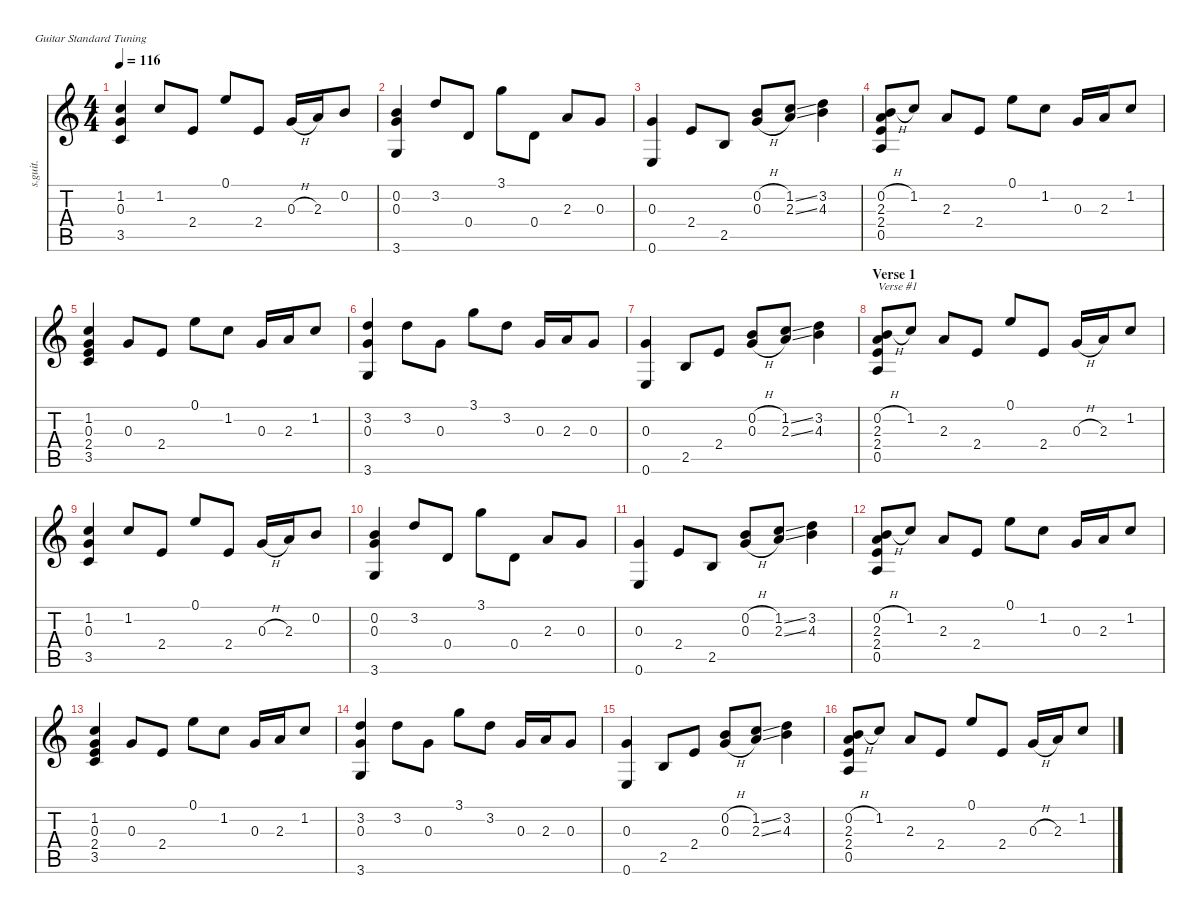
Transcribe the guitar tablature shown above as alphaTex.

\defaultSystemsLayout 4
\hideDynamics
\bracketExtendMode nobrackets
\track ("Gtr. 1" "s.guit.") {instrument acousticguitarsteel}
\staff {score tabs}
\tuning (E4 B3 G3 D3 A2 E2)
\ts (4 4)
\tempo 116
\clef g2
\ks c
(1.2 0.3 3.5).4{dy f beam Up} 1.2.8{beam Up} 2.4.8{beam Up} 0.1.8{beam Up} 2.4.8{beam Up} 0.3{h}.16{beam Up} 2.3.16{beam Up} 0.2.8{beam Up} |
(0.2 0.3 3.6).4{beam Up} 3.2.8{beam Up} 0.4.8{beam Up} 3.1.8{beam Down} 0.4.8{beam Down} 2.3.8{beam Up} 0.3.8{beam Up} |
(0.3 0.6).4{beam Up} 2.4.8{beam Up} 2.5.8{beam Up} (0.2{h} 0.3{h}).8{beam Up} (1.2{ss} 2.3{ss}).8{beam Up} (3.2 4.3).4{beam Down} |
(0.2{h} 2.3 2.4 0.5).8{beam Up} 1.2.8{beam Up} 2.3.8{beam Up} 2.4.8{beam Up} 0.1.8{beam Down} 1.2.8{beam Down} 0.3.16{beam Up} 2.3.16{beam Up} 1.2.8{beam Up} |
(1.2 0.3 2.4 3.5).4{beam Up} 0.3.8{beam Up} 2.4.8{beam Up} 0.1.8{beam Down} 1.2.8{beam Down} 0.3.16{beam Up} 2.3.16{beam Up} 1.2.8{beam Up} |
(3.2 0.3 3.6).4{beam Up} 3.2.8{beam Down} 0.3.8{beam Down} 3.1.8{beam Down} 3.2.8{beam Down} 0.3.16{beam Up} 2.3.16{beam Up} 0.3.8{beam Up} |
(0.3 0.6).4{beam Up} 2.5.8{beam Up} 2.4.8{beam Up} (0.2{h} 0.3{h}).8{beam Up} (1.2{ss} 2.3{ss}).8{beam Up} (3.2 4.3).4{beam Down} |
\section ("" "Verse 1")
(0.2{h} 2.3 2.4 0.5).8{txt "Verse #1" beam Up} 1.2.8{beam Up} 2.3.8{beam Up} 2.4.8{beam Up} 0.1.8{beam Up} 2.4.8{beam Up} 0.3{h}.16{beam Up} 2.3.16{beam Up} 1.2.8{beam Up} |
(1.2 0.3 3.5).4{beam Up} 1.2.8{beam Up} 2.4.8{beam Up} 0.1.8{beam Up} 2.4.8{beam Up} 0.3{h}.16{beam Up} 2.3.16{beam Up} 0.2.8{beam Up} |
(0.2 0.3 3.6).4{beam Up} 3.2.8{beam Up} 0.4.8{beam Up} 3.1.8{beam Down} 0.4.8{beam Down} 2.3.8{beam Up} 0.3.8{beam Up} |
(0.3 0.6).4{beam Up} 2.4.8{beam Up} 2.5.8{beam Up} (0.2{h} 0.3{h}).8{beam Up} (1.2{ss} 2.3{ss}).8{beam Up} (3.2 4.3).4{beam Down} |
(0.2{h} 2.3 2.4 0.5).8{beam Up} 1.2.8{beam Up} 2.3.8{beam Up} 2.4.8{beam Up} 0.1.8{beam Down} 1.2.8{beam Down} 0.3.16{beam Up} 2.3.16{beam Up} 1.2.8{beam Up} |
(1.2 0.3 2.4 3.5).4{beam Up} 0.3.8{beam Up} 2.4.8{beam Up} 0.1.8{beam Down} 1.2.8{beam Down} 0.3.16{beam Up} 2.3.16{beam Up} 1.2.8{beam Up} |
(3.2 0.3 3.6).4{beam Up} 3.2.8{beam Down} 0.3.8{beam Down} 3.1.8{beam Down} 3.2.8{beam Down} 0.3.16{beam Up} 2.3.16{beam Up} 0.3.8{beam Up} |
(0.3 0.6).4{beam Up} 2.5.8{beam Up} 2.4.8{beam Up} (0.2{h} 0.3{h}).8{beam Up} (1.2{ss} 2.3{ss}).8{beam Up} (3.2 4.3).4{beam Down} |
(0.2{h} 2.3 2.4 0.5).8{beam Up} 1.2.8{beam Up} 2.3.8{beam Up} 2.4.8{beam Up} 0.1.8{beam Up} 2.4.8{beam Up} 0.3{h}.16{beam Up} 2.3.16{beam Up} 1.2.8{beam Up}
